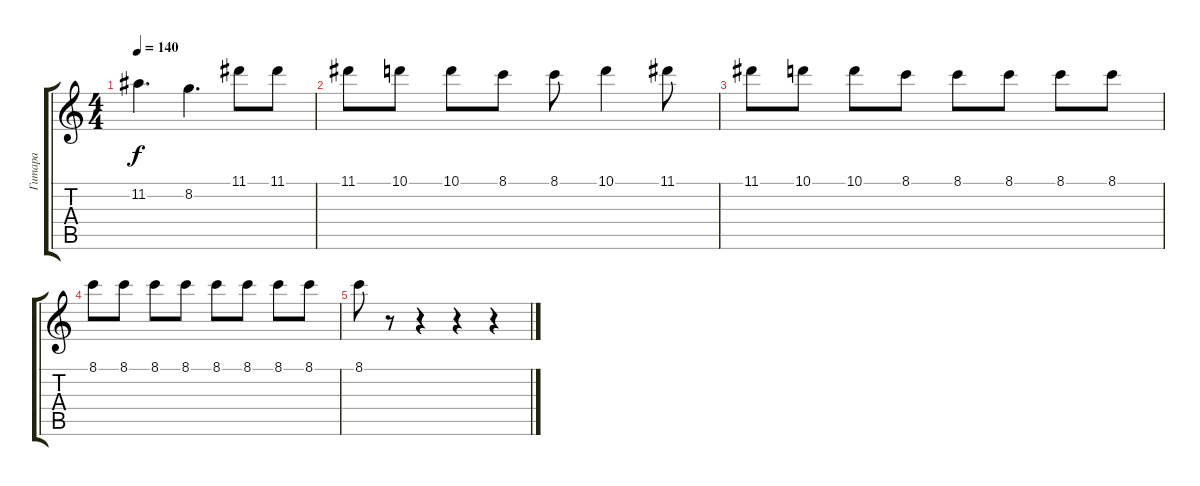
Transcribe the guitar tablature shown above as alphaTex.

\track ("Гитара" "Гитара") {instrument electricguitarjazz}
\staff {score tabs}
\tuning (E4 B3 G3 D3 A2 E2) {hide}
\ts (4 4)
\tempo 140
\clef g2
\ks c
11.2.4{d dy f} 8.2.4{d} 11.1.8 11.1.8 |
11.1.8 10.1.8 10.1.8 8.1.8 8.1.8 10.1.4 11.1.8 |
11.1.8 10.1.8 10.1.8 8.1.8 8.1.8 8.1.8 8.1.8 8.1.8 |
8.1.8 8.1.8 8.1.8 8.1.8 8.1.8 8.1.8 8.1.8 8.1.8 |
8.1.8 r.8 r.4 r.4 r.4
